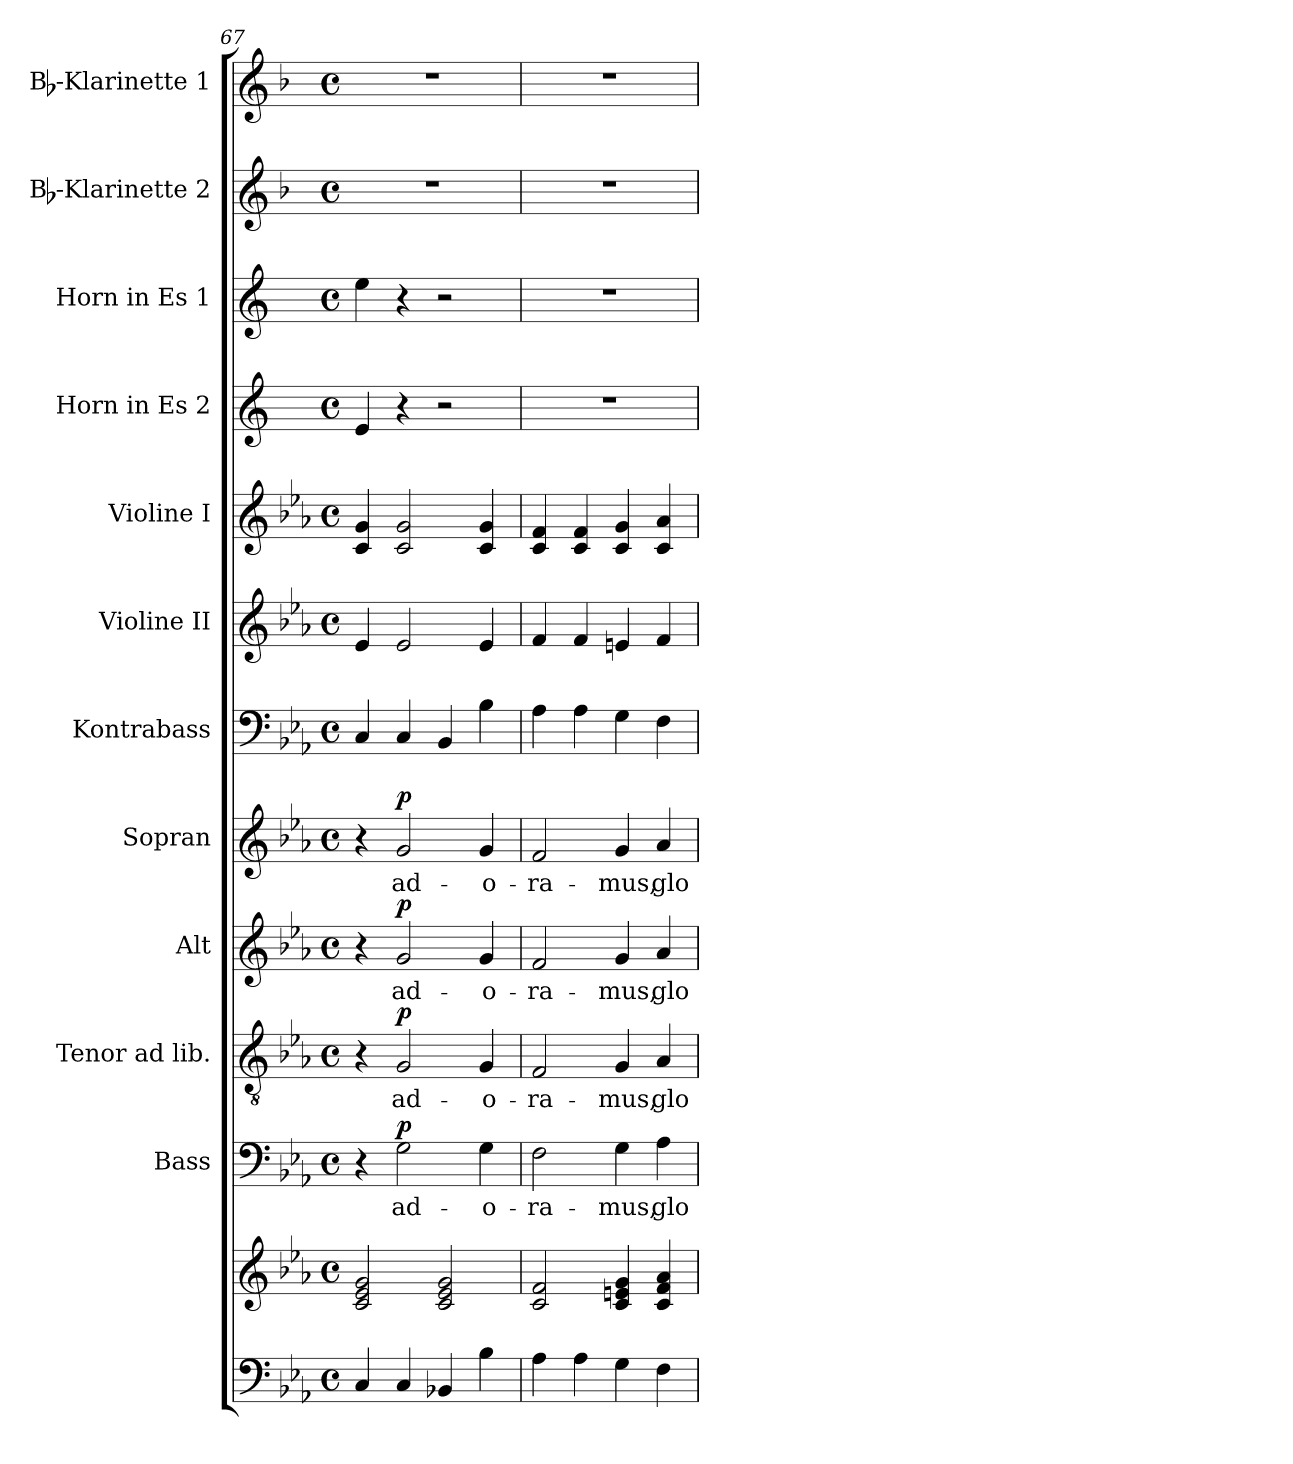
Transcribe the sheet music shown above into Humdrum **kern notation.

**kern	**kern	**kern	**text	**dynam	**kern	**text	**dynam	**kern	**text	**dynam	**kern	**text	**dynam	**kern	**kern	**kern	**kern	**kern	**kern	**kern
*part12	*part12	*part11	*part11	*part11	*part10	*part10	*part10	*part9	*part9	*part9	*part8	*part8	*part8	*part7	*part6	*part5	*part4	*part3	*part2	*part1
*staff13	*staff12	*staff11	*staff11	*staff11	*staff10	*staff10	*staff10	*staff9	*staff9	*staff9	*staff8	*staff8	*staff8	*staff7	*staff6	*staff5	*staff4	*staff3	*staff2	*staff1
*	*	*I"Bass	*	*	*I"Tenor ad lib.	*	*	*I"Alt	*	*	*I"Sopran	*	*	*I"Kontrabass	*I"Violine II	*I"Violine I	*I"Horn in Es 2	*I"Horn in Es 1	*I"Bb-Klarinette 2	*I"Bb-Klarinette 1
*	*	*I'B.	*	*	*I'T.	*	*	*I'A.	*	*	*I'S.	*	*	*I'Kb.	*I'Vl. II	*I'Vl. I	*	*	*I'Bb Kl. 2	*I'Bb Kl. 1
*clefF4	*clefG2	*clefF4	*	*	*clefGv2	*	*	*clefG2	*	*	*clefG2	*	*	*clefF4	*clefG2	*clefG2	*clefG2	*clefG2	*clefG2	*clefG2
*	*	*	*	*	*	*	*	*	*	*	*	*	*	*ITrd7c12	*	*	*ITrd5c9	*ITrd5c9	*ITrd1c2	*ITrd1c2
*k[b-e-a-]	*k[b-e-a-]	*k[b-e-a-]	*	*	*k[b-e-a-]	*	*	*k[b-e-a-]	*	*	*k[b-e-a-]	*	*	*k[b-e-a-]	*k[b-e-a-]	*k[b-e-a-]	*k[b-e-a-]	*k[b-e-a-]	*k[b-e-a-]	*k[b-e-a-]
*E-:	*E-:	*E-:	*	*	*E-:	*	*	*E-:	*	*	*E-:	*	*	*E-:	*E-:	*E-:	*E-:	*E-:	*E-:	*E-:
*M4/4	*M4/4	*M4/4	*	*	*M4/4	*	*	*M4/4	*	*	*M4/4	*	*	*M4/4	*M4/4	*M4/4	*M4/4	*M4/4	*M4/4	*M4/4
*met(c)	*met(c)	*met(c)	*	*	*met(c)	*	*	*met(c)	*	*	*met(c)	*	*	*met(c)	*met(c)	*met(c)	*met(c)	*met(c)	*met(c)	*met(c)
=67	=67	=67	=67	=67	=67	=67	=67	=67	=67	=67	=67	=67	=67	=67	=67	=67	=67	=67	=67	=67
4C/	2c/ 2e-/ 2g/	4r	.	.	4r	.	.	4r	.	.	4r	.	.	4CC/	4e-/	4c/ 4g/	4G/	4g\	1r	1r
!	!	!	!LO:LY:b	!LO:DY:a	!	!LO:LY:b	!LO:DY:a	!	!LO:LY:b	!LO:DY:a	!	!LO:LY:b	!LO:DY:a	!	!	!	!	!	!	!
4C/	.	2G\	ad-	p	2G/	ad-	p	2g/	ad-	p	2g/	ad-	p	4CC/	2e-/	2c/ 2g/	4r	4r	.	.
4BB-X/	2c/ 2e-/ 2g/	.	.	.	.	.	.	.	.	.	.	.	.	4BBB-/	.	.	2r	2r	.	.
!	!	!	!LO:LY:b	!	!	!LO:LY:b	!	!	!LO:LY:b	!	!	!LO:LY:b	!	!	!	!	!	!	!	!
4B-\	.	4G\	-o-	.	4G/	-o-	.	4g/	-o-	.	4g/	-o-	.	4BB-\	4e-/	4c/ 4g/	.	.	.	.
=68	=68	=68	=68	=68	=68	=68	=68	=68	=68	=68	=68	=68	=68	=68	=68	=68	=68	=68	=68	=68
!	!	!	!LO:LY:b	!	!	!LO:LY:b	!	!	!LO:LY:b	!	!	!LO:LY:b	!	!	!	!	!	!	!	!
4A-\	2c/ 2f/	2F\	-ra-	.	2F/	-ra-	.	2f/	-ra-	.	2f/	-ra-	.	4AA-\	4f/	4c/ 4f/	1r	1r	1r	1r
4A-\	.	.	.	.	.	.	.	.	.	.	.	.	.	4AA-\	4f/	4c/ 4f/	.	.	.	.
!	!	!	!LO:LY:b	!	!	!LO:LY:b	!	!	!LO:LY:b	!	!	!LO:LY:b	!	!	!	!	!	!	!	!
4G\	4c/ 4en/ 4g/	4G\	-mus,	.	4G/	-mus,	.	4g/	-mus,	.	4g/	-mus,	.	4GG\	4en/	4c/ 4g/	.	.	.	.
!	!	!	!LO:LY:b	!	!	!LO:LY:b	!	!	!LO:LY:b	!	!	!LO:LY:b	!	!	!	!	!	!	!	!
4F\	4c/ 4f/ 4a-/	4A-\	glo-	.	4A-/	glo-	.	4a-/	glo-	.	4a-/	glo-	.	4FF\	4f/	4c/ 4a-/	.	.	.	.
=	=	=	=	=	=	=	=	=	=	=	=	=	=	=	=	=	=	=	=	=
*-	*-	*-	*-	*-	*-	*-	*-	*-	*-	*-	*-	*-	*-	*-	*-	*-	*-	*-	*-	*-
